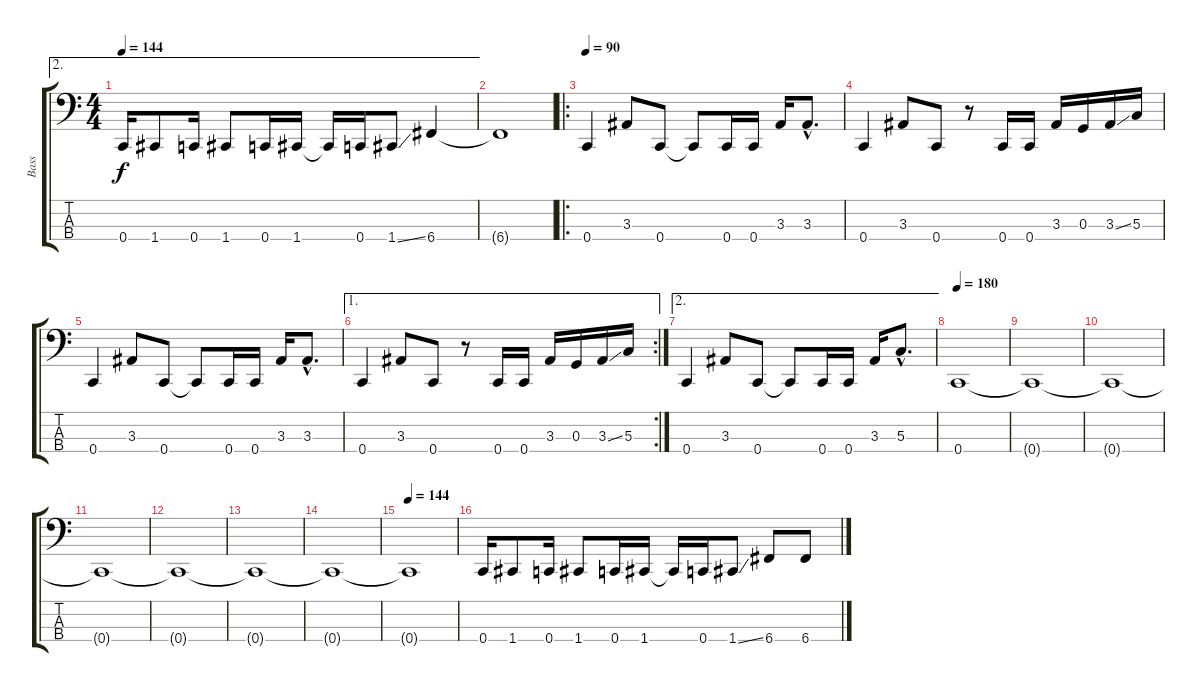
\track ("Bass" "Bass") {instrument electricbasspick}
\staff {score tabs}
\tuning (F2 C2 G1 C1) {hide}
\ae 2
\ts (4 4)
\tempo 144
\clef f4
\ks c
0.4.16{dy f} 1.4.8 0.4.16 1.4.8 0.4.16 1.4.16 1.4{t}.16 0.4.16 1.4{ss}.8 6.4.4 |
6.4{t}.1 |
\ro
\tempo 90
0.4.4 3.3.8 0.4.8 0.4{t}.8 0.4.16 0.4.16 3.3.16 3.3{hac}.8{d} |
0.4.4 3.3.8 0.4.8 r.8 0.4.16 0.4.16 3.3.16 0.3.16 3.3{ss}.16 5.3.16 |
0.4.4 3.3.8 0.4.8 0.4{t}.8 0.4.16 0.4.16 3.3.16 3.3{hac}.8{d} |
\ae 1
\rc 2
0.4.4 3.3.8 0.4.8 r.8 0.4.16 0.4.16 3.3.16 0.3.16 3.3{ss}.16 5.3.16 |
\ae 2
0.4.4 3.3.8 0.4.8 0.4{t}.8 0.4.16 0.4.16 3.3.16 5.3{hac}.8{d} |
\tempo 180
0.4.1 |
0.4{t}.1 |
0.4{t}.1 |
0.4{t}.1 |
0.4{t}.1 |
0.4{t}.1 |
0.4{t}.1 |
\tempo 144
0.4{t}.1 |
0.4.16 1.4.8 0.4.16 1.4.8 0.4.16 1.4.16 1.4{t}.16 0.4.16 1.4{ss}.8 6.4.8 6.4.8
